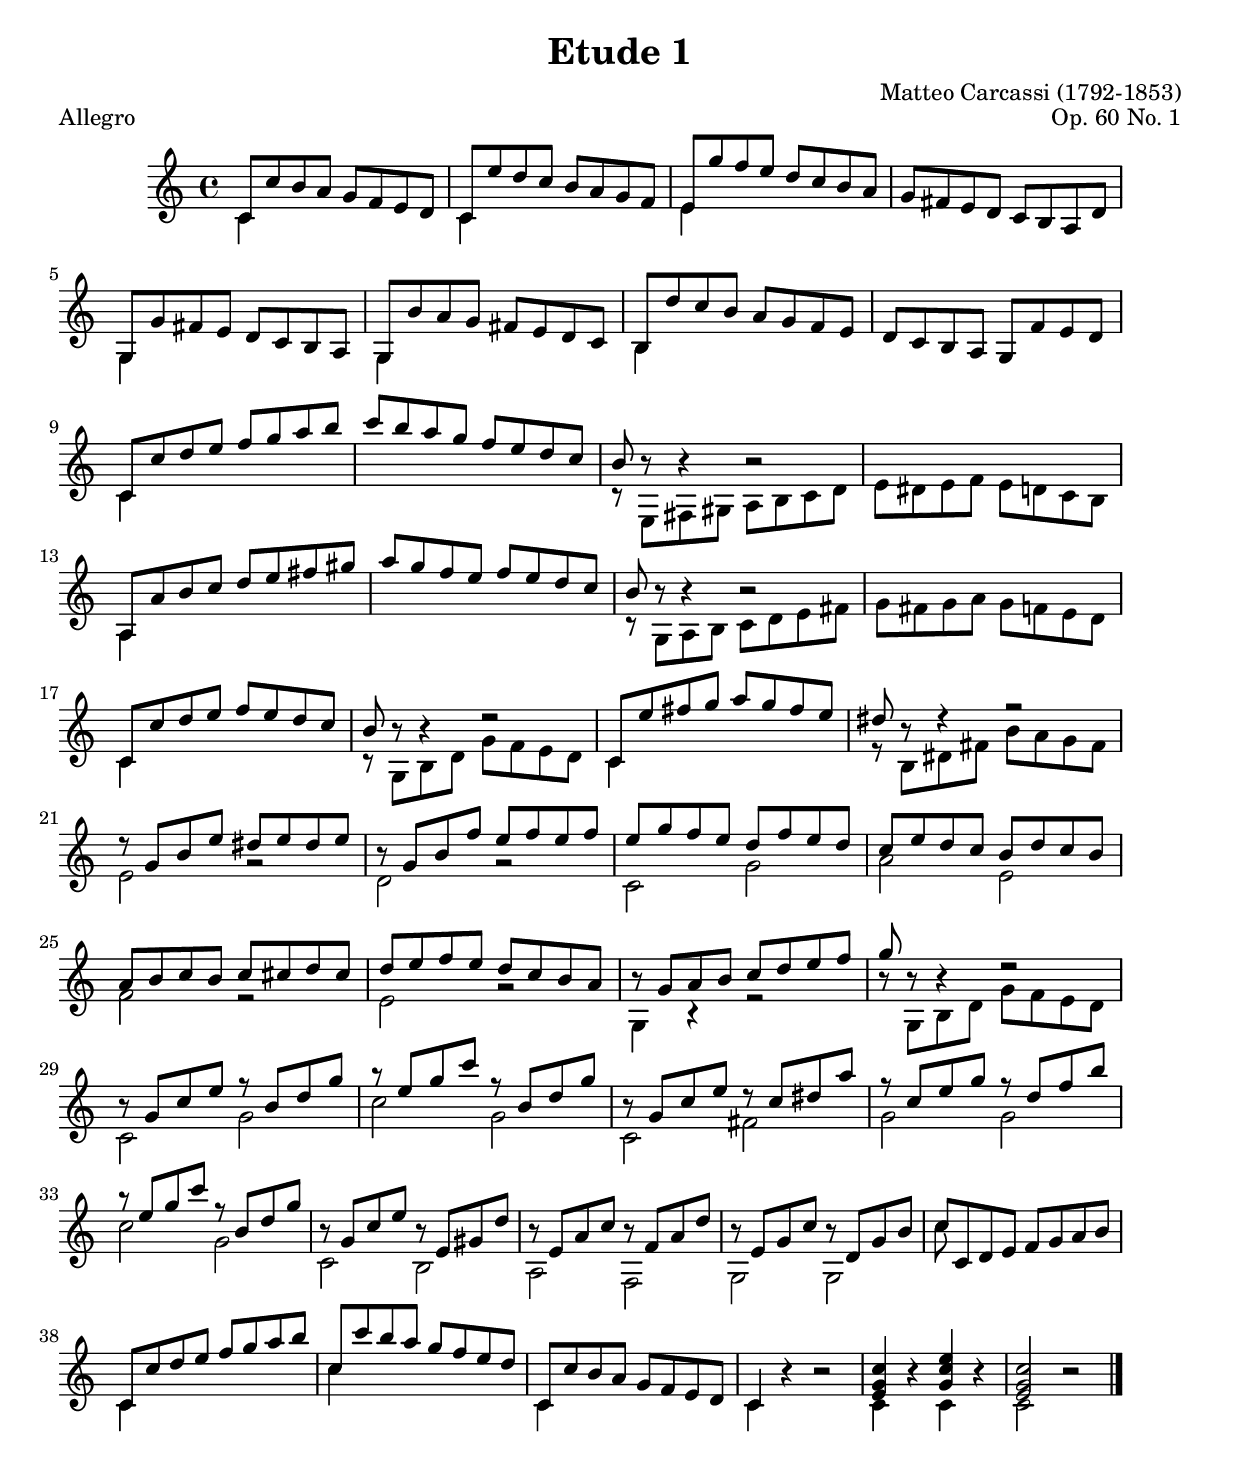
% Updated to Lilypond 2.4.2 by Ruud van Silfhout <Ruud.vanSilfhout@mutopiaproject.org>
% Last changed on 31/Jan/2005
\version "2.18.2"

\header {
  filename =    "carcassi-op60-01.ly"
  title =       "Etude 1"
  piece =       "Allegro"
  opus =        "Op. 60 No. 1"
  composer =    "Matteo Carcassi (1792-1853)"

%{
i know that
  piece = "tempo"
isn't correct, but it looks better than attaching it to the first
note.
%}

  % needed by mutopia:

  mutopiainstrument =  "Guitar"
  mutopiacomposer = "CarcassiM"
  date =               "19th C."
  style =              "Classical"
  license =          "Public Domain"
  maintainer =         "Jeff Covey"
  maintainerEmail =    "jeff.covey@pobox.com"
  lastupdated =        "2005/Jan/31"
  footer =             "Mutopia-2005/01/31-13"
}

global =  { \time 4/4  \skip 1*43  \bar "|." }
midiStuff = {
  \set Staff.midiInstrument = "acoustic guitar (nylon)"
  \transposition c  % guitar music actually sounds an
                    % octave lower than written.
}

melody =  \relative c'' {
  \stemUp

   c,8[ c' b a]  g[ f e d]
   c[ e'd c]  b[ a g f]
   e[ g' f e]  d[ c b a]
   g[ fis e d]  c[ b a d]
  %5
   g,[ g' fis e]  d[ c b a]
   g[ b' a g]  fis[ e d c]
   b[ d' c b]  a[ g f e]
   d[ c b a]  g[ f' e d]
  %9
   c[ c' d e]  f[ g a b]
   c[ b a g]  f[ e d c]
  b r8 r4 r2
  \skip 1*1
  %13
   a,8[ a' b c]  d[ e fis gis]
   a[ g f e]  f[ e d c]
  b r8 r4 r2
  \skip 1*1
  %17
   c,8[ c' d e]  f[ e d c]
  b r8 r4 r2
   c,8[ e' fis g]  a[ g fis e]
  dis r8 r4 r2
  %27
  r8  g,[ b e]  dis[ e dis e]
  r8  g,[ b f']  e[ f e f]
   e[ g f e]  d[ f e d]
   c[ e d c]  b[ d c b]
   a[ b c b]  c[ cis d cis]
   d[ e f e]  d[ c b a]
  r  g[ a b]  c[ d e f]
  g r r4 r2
  %29
  r8  g,[ c e] r  b[ d g]
  r  e[ g c] r  b,[ d g]
  r  g,[ c e] r  c[ dis a']
  r  c,[ e g] r  d[ f b]
  r  e,[ g c] r  b,[ d g]
  r  g,[ c e] r  e,[ gis d']
  r  e,[ a c] r  f,[ a d]
  r  e,[ g c] r  d,[ g b]
   c[ c, d e]  f[ g a b]
   c,[ c' d e]  f[ g a b]
   c,[ c' b a]  g[ f e d]
   c,[ c' b a]  g[ f e d]
  c4
  \skip 4*3
  <c' g e>4
  \skip 4*1
   <e c g>
  \skip 4*1
  <c g e>2
  \skip 2*1
}

bass =  \relative c' {
  \stemDown

  c4
  \skip 4*3
  c
  \skip 4*3
  e
  \skip 4*7
  %5
  g,
  \skip 4*3
  g
  \skip 4*3
  b
  \skip 4*7
  %9
  c
  \skip 4*7
  r8  e,[ fis gis]  a[ b c d]
   e[ dis e f]  e[ d c b]
  %13
  a4
  \skip 4*7
  r8  g[ a b]  c[ d e fis]
   g[ fis g a]  g[ f e d]
  %17
  c4
  \skip 4*3
  r8  g[ b d]  g[ f e d]
  c4
  \skip 4*3
  r8  b[ dis fis]  b[ a g fis]
  %27
  e2 r d r c g' a e f r e r
  g,4 r r2
  r8  g[ b d]  g[ f e d]
  c2 g' c g c, fis g g c g c, b a f g g
  %37
  c'8
  \skip 8*7
  c,4
  \skip 4*3
  c'
  \skip 4*3
  c,
  \skip 4*3
  c r r2
  c4 r c r c2 r

}


\score {
      \context Staff = "guitar" <<
        \global
        \context Voice = "melody" { \melody }
        \context Voice = "bass"   { \bass   }
      >>
  \layout {
        line-width = 18.0 \cm
  }
}
\score {
      \context Staff = "guitar" <<
        \midiStuff
        \global
        \melody
        \bass
      >>

  \midi {
    \tempo 4 = 160
    }


}
